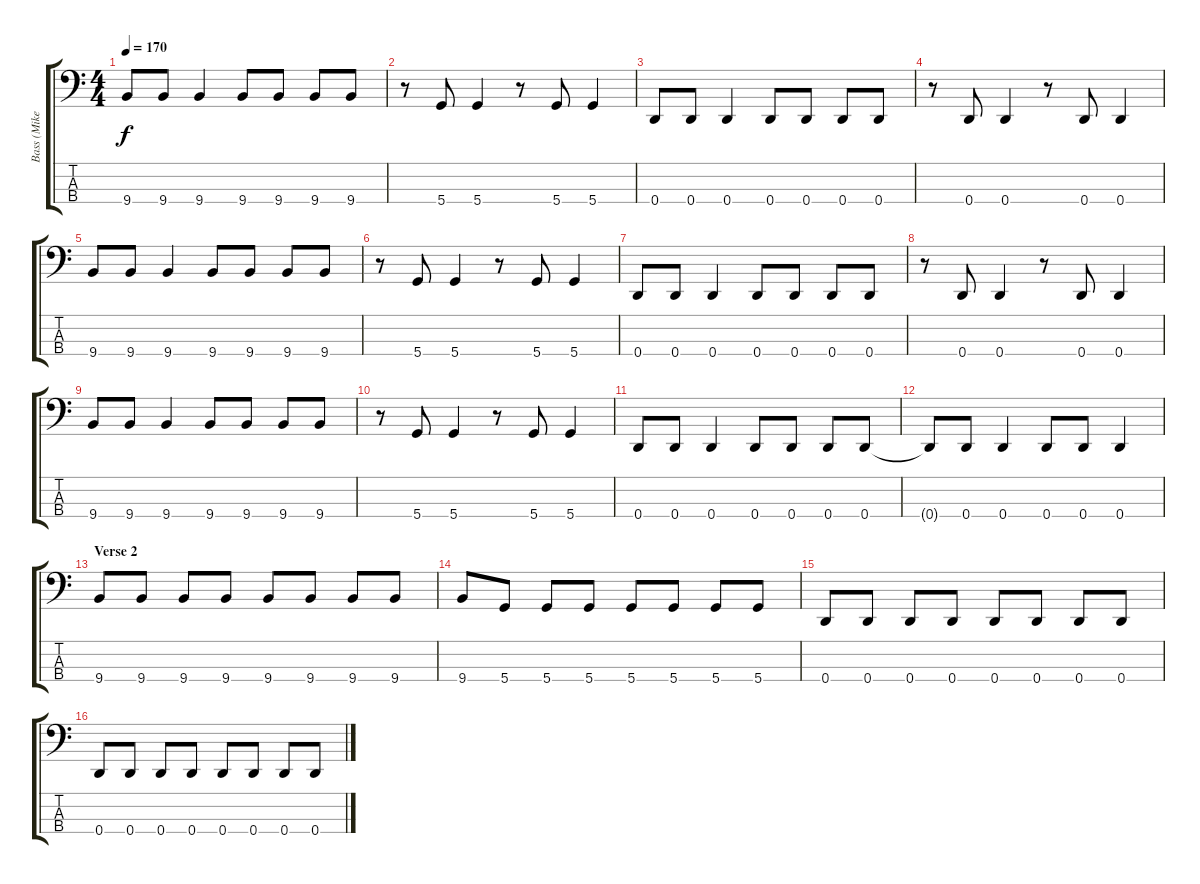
\track ("Bass (Mike Glita)" "Bass (Mike") {instrument electricbassfinger}
\staff {score tabs}
\tuning (G2 D2 A1 D1) {hide}
\ts (4 4)
\tempo 170
\clef f4
\ks c
9.4.8{dy f} 9.4.8 9.4.4 9.4.8 9.4.8 9.4.8 9.4.8 |
r.8 5.4.8 5.4.4 r.8 5.4.8 5.4.4 |
0.4.8 0.4.8 0.4.4 0.4.8 0.4.8 0.4.8 0.4.8 |
r.8 0.4.8 0.4.4 r.8 0.4.8 0.4.4 |
9.4.8 9.4.8 9.4.4 9.4.8 9.4.8 9.4.8 9.4.8 |
r.8 5.4.8 5.4.4 r.8 5.4.8 5.4.4 |
0.4.8 0.4.8 0.4.4 0.4.8 0.4.8 0.4.8 0.4.8 |
r.8 0.4.8 0.4.4 r.8 0.4.8 0.4.4 |
9.4.8 9.4.8 9.4.4 9.4.8 9.4.8 9.4.8 9.4.8 |
r.8 5.4.8 5.4.4 r.8 5.4.8 5.4.4 |
0.4.8 0.4.8 0.4.4 0.4.8 0.4.8 0.4.8 0.4.8 |
0.4{t}.8 0.4.8 0.4.4 0.4.8 0.4.8 0.4.4 |
\section ("" "Verse 2")
9.4.8 9.4.8 9.4.8 9.4.8 9.4.8 9.4.8 9.4.8 9.4.8 |
9.4.8 5.4.8 5.4.8 5.4.8 5.4.8 5.4.8 5.4.8 5.4.8 |
0.4.8 0.4.8 0.4.8 0.4.8 0.4.8 0.4.8 0.4.8 0.4.8 |
0.4.8 0.4.8 0.4.8 0.4.8 0.4.8 0.4.8 0.4.8 0.4.8
